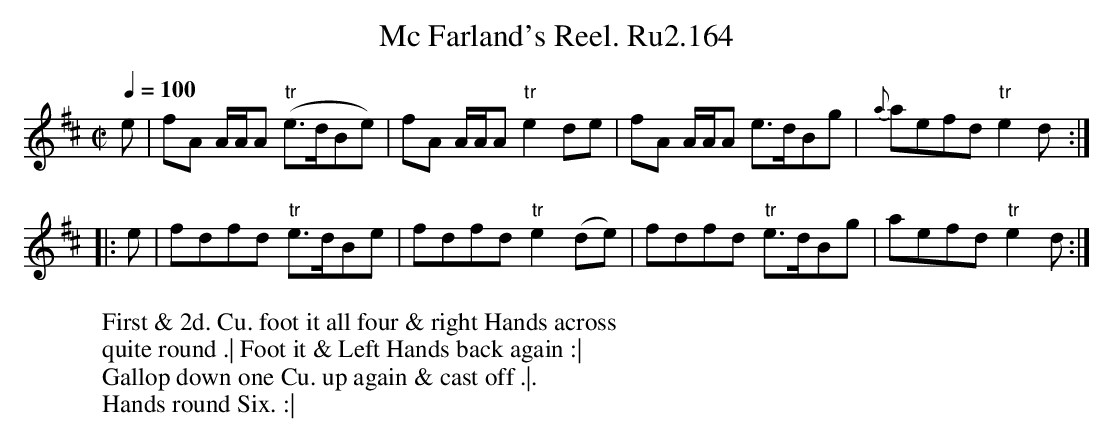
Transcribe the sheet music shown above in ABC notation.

X:1
T:Mc Farland's Reel. Ru2.164
M:C|
L:1/8
Q:1/4=100
K:D
e|fA A/A/A "tr"(e>dBe)|fA A/A/A "tr"e2de|fA A/A/A e>dBg|{a}aefd "tr"e2d:|
|:e|fdfd "tr"e>dBe|fdfd "tr"e2 (de)|fdfd "tr"e>dBg|aefd "tr"e2d:|
W:First & 2d. Cu. foot it all four & right Hands across
W:quite round .| Foot it & Left Hands back again :|
W:Gallop down one Cu. up again & cast off .|.
W:Hands round Six. :|
